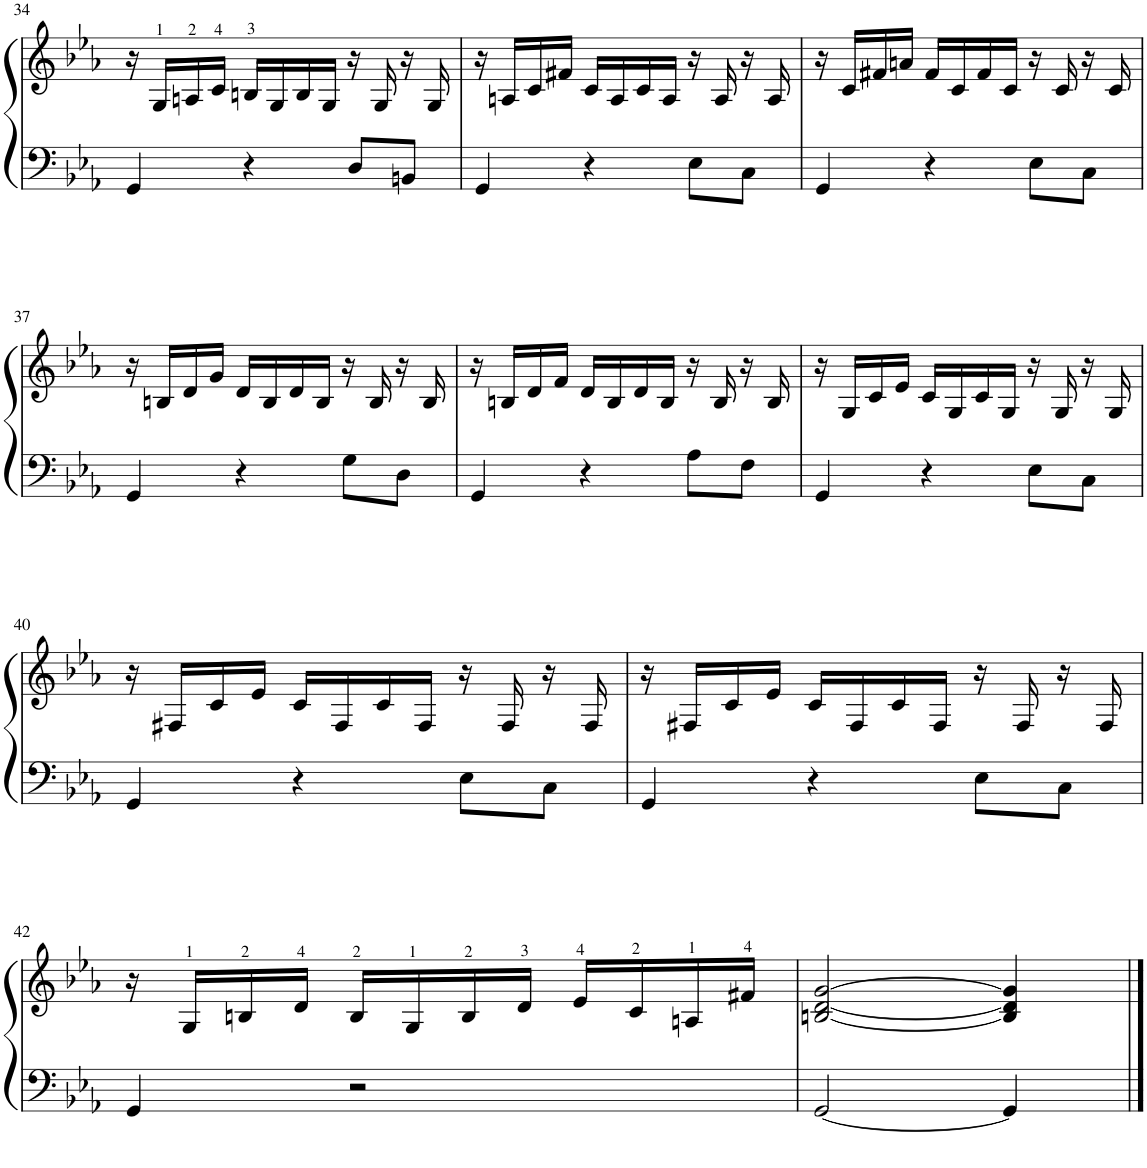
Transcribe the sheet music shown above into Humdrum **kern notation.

**kern	**kern
*part2	*part1
*staff2	*staff1
*I"down	*I"up
!!LO:PB:g=z
*clefF4	*clefG2
*k[b-e-a-]	*k[b-e-a-]
*M3/4	*M3/4
=34	=34
4GG/	16r
.	16G/LL
.	16An/
.	16c/JJ
4r	16Bn/LL
.	16G/
.	16B/
.	16G/JJ
8D/L	16r
.	16G/
8BBn/J	16r
.	16G/
=35	=35
4GG/	16r
.	16An/LL
.	16c/
.	16f#X/JJ
4r	16c/LL
.	16A/
.	16c/
.	16A/JJ
8E-\L	16r
.	16A/
8C\J	16r
.	16A/
=36	=36
4GG/	16r
.	16c/LL
.	16f#X/
.	16an/JJ
4r	16f#/LL
.	16c/
.	16f#/
.	16c/JJ
8E-\L	16r
.	16c/
8C\J	16r
.	16c/
!!LO:LB:g=z
=37	=37
4GG/	16r
.	16Bn/LL
.	16d/
.	16g/JJ
4r	16d/LL
.	16B/
.	16d/
.	16B/JJ
8G\L	16r
.	16B/
8D\J	16r
.	16B/
=38	=38
4GG/	16r
.	16Bn/LL
.	16d/
.	16f/JJ
4r	16d/LL
.	16B/
.	16d/
.	16B/JJ
8A-\L	16r
.	16B/
8F\J	16r
.	16B/
=39	=39
4GG/	16r
.	16G/LL
.	16c/
.	16e-/JJ
4r	16c/LL
.	16G/
.	16c/
.	16G/JJ
8E-\L	16r
.	16G/
8C\J	16r
.	16G/
!!LO:LB:g=z
=40	=40
4GG/	16r
.	16F#X/LL
.	16c/
.	16e-/JJ
4r	16c/LL
.	16F#/
.	16c/
.	16F#/JJ
8E-\L	16r
.	16F#/
8C\J	16r
.	16F#/
=41	=41
4GG/	16r
.	16F#X/LL
.	16c/
.	16e-/JJ
4r	16c/LL
.	16F#/
.	16c/
.	16F#/JJ
8E-\L	16r
.	16F#/
8C\J	16r
.	16F#/
!!LO:LB:g=z
=42	=42
4GG/	16r
.	16G/LL
.	16Bn/
.	16d/JJ
2r	16B/LL
.	16G/
.	16B/
.	16d/JJ
.	16e-/LL
.	16c/
.	16An/
.	16f#X/JJ
=43	=43
[2GG/	[2Bn/ [2d/ [2g/
4GG/]	4B/] 4d/] 4g/]
==	==
*-	*-
